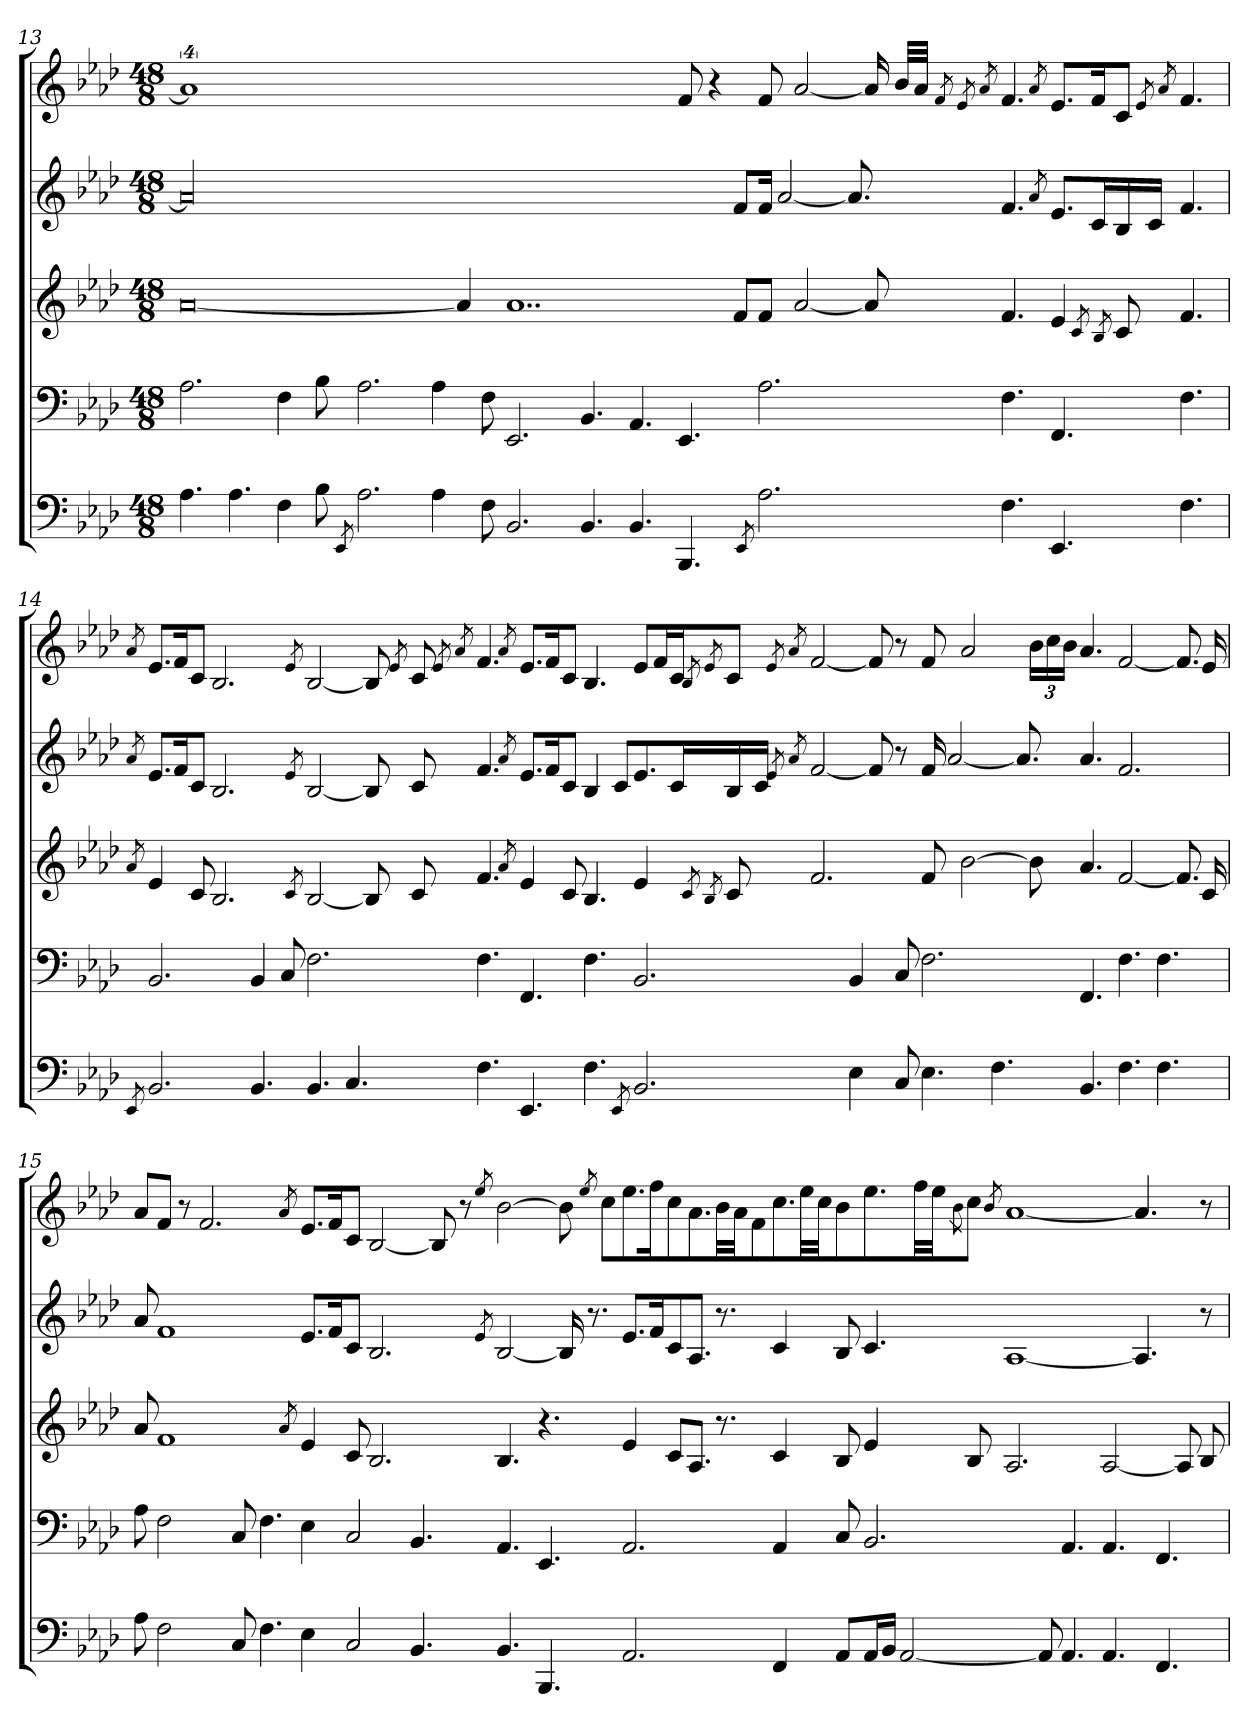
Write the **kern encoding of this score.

**kern	**kern	**kern	**kern	**kern
*part5	*part4	*part3	*part2	*part1
*staff5	*staff4	*staff3	*staff2	*staff1
*clefF4	*clefF4	*clefG2	*clefG2	*clefG2
*k[b-e-a-d-]	*k[b-e-a-d-]	*k[b-e-a-d-]	*k[b-e-a-d-]	*k[b-e-a-d-]
*M48/8	*M48/8	*M48/8	*M48/8	*M48/8
=13	=13	=13	=13	=13
4.A-	2.A-	[0a-	00a-]	4%15a-]
4.A-	.	.	.	.
4F	4F	.	.	.
8B-	8B-	.	.	.
8qEE-	.	.	.	.
2.A-	2.A-	.	.	.
4A-	4A-	.	.	.
.	.	4a-]	.	.
8F	8F	.	.	.
2.BB-	2.EE-	1..a-	.	.
4.BB-	4.BB-	.	.	.
4.BB-	4.AA-	.	.	.
4.BBB-	4.EE-	.	.	8f
.	.	.	.	4r
.	.	8f/L	8f/L	.
8qEE-	.	.	.	.
2.A-	2.A-	8f/J	16f/Jk	8f
.	.	.	[2a-	.
.	.	[2a-	.	[2a-
.	.	.	8.a-]	.
.	.	8a-]	.	16a-]
.	.	.	.	32b-/LLL
.	.	.	.	32a-/JJJ
.	.	.	.	8qf
.	.	.	.	8qe-
.	.	.	.	8qa-
4.F	4.F	4.f	4.f	4.f
.	.	.	8qa-	8qa-
4.EE-	4.FF	4e-	8.e-/L	8.e-/L
.	.	.	16c/L	16f/K
.	.	8qc	.	.
.	.	8qB-	.	.
.	.	8c	16B-/	8c/J
.	.	.	16c/JJ	.
.	.	.	.	8qe-
.	.	.	.	8qa-
4.F	4.F	4.f	4.f	4.f
=14	=14	=14	=14	=14
8qEE-	.	8qa-	8qa-	8qa-
2.BB-	2.BB-	4e-	8.e-/L	8.e-/L
.	.	.	16f/K	16f/K
.	.	8c	8c/J	8c/J
.	.	2.B-	2.B-	2.B-
4.BB-	4BB-	.	.	.
.	8C	.	.	.
.	.	8qc	8qe-	8qe-
4.BB-	2.F	[2B-	[2B-	[2B-
4.C	.	.	.	.
.	.	8B-]	8B-]	8B-]
.	.	.	.	8qe-
.	.	8c	8c	8c
.	.	.	.	8qe-
.	.	.	.	8qa-
4.F	4.F	4.f	4.f	4.f
.	.	8qa-	8qa-	8qa-
4.EE-	4.FF	4e-	8.e-/L	8.e-/L
.	.	.	16f/K	16f/K
.	.	8c	8c/J	8c/J
4.F	4.F	4.B-	4B-	4.B-
.	.	.	8c/L	.
8qEE-	.	.	.	.
2.BB-	2.BB-	4e-	8.e-/	8e-/L
.	.	.	.	16f/L
.	.	.	16c/L	16c/J
.	.	8qc	.	8qB-/
.	.	8qB-	.	8qe-/
.	.	8c	16B-/	8c/J
.	.	.	16c/JJ	.
.	.	.	8qe-	8qe-
.	.	.	8qa-	8qa-
.	.	2.f	[2f	[2f
4E-	4BB-	.	.	.
.	.	.	8f]	8f]
8C	8C	.	8r	8r
4.E-	2.F	8f	16f	8f
.	.	.	[2a-	.
.	.	[2b-	.	2a-
4.F	.	.	.	.
.	.	.	8.a-]	.
.	.	8b-]	.	24b-\LL
.	.	.	.	24cc\
.	.	.	.	24b-\JJ
4.BB-	4.FF	4.a-	4.a-	4.a-
4.F	4.F	[2f	2.f	[2f
4.F	4.F	.	.	.
.	.	8.f]	.	8.f]
.	.	16c	.	16e-
=15	=15	=15	=15	=15
8A-	8A-	8a-	8a-	8a-/L
2F	2F	1f	1f	8f/J
.	.	.	.	8r
.	.	.	.	2.f
8C	8C	.	.	.
4.F	4.F	.	.	.
.	.	8qa-	.	8qa-
4E-	4E-	4e-	8.e-/L	8.e-/L
.	.	.	16f/K	16f/K
2C	2C	8c	8c/J	8c/J
.	.	2.B-	2.B-	[2B-
4.BB-	4.BB-	.	.	.
.	.	.	.	8B-]
.	.	.	.	8r
.	.	.	8qe-	8qee-
4.BB-	4.AA-	4.B-	[2B-	[2b-
4.BBB-	4.EE-	4.r	.	.
.	.	.	16B-]	8b-]
.	.	.	8.r	.
.	.	.	.	8qee-
.	.	.	.	8cc\L
2.AA-	2.AA-	4e-	8.e-/L	8.ee-\
.	.	.	16f/K	16ff\K
.	.	8c/L	8c/	8cc\
.	.	8.A-/J	8.A-/J	8.a-\
.	.	8.r	8.r	32b-\LL
.	.	.	.	32a-\JJ
.	.	.	.	8f\
4FF	4AA-	4c	4c	8.cc\
.	.	.	.	32ee-\LL
.	.	.	.	32cc\JJ
8AA-/L	8C	8B-	8B-	8b-\
16AA-/L	2.BB-	4e-	4.c	8.ee-\
16BB-/JJ	.	.	.	.
[2AA-	.	.	.	.
.	.	.	.	32ff\LL
.	.	.	.	32ee-\JJ
.	.	.	.	8qb-\
.	.	8B-	.	8cc\J
.	.	.	.	8qb-
.	.	2.A-	[1A-	[1a-
8AA-]	.	.	.	.
4.AA-	4.AA-	.	.	.
4.AA-	4.AA-	[2A-	.	.
.	.	.	4.A-]	4.a-]
4.FF	4.FF	.	.	.
.	.	8A-]	.	.
.	.	8B-	8r	8r
=	=	=	=	=
*-	*-	*-	*-	*-
